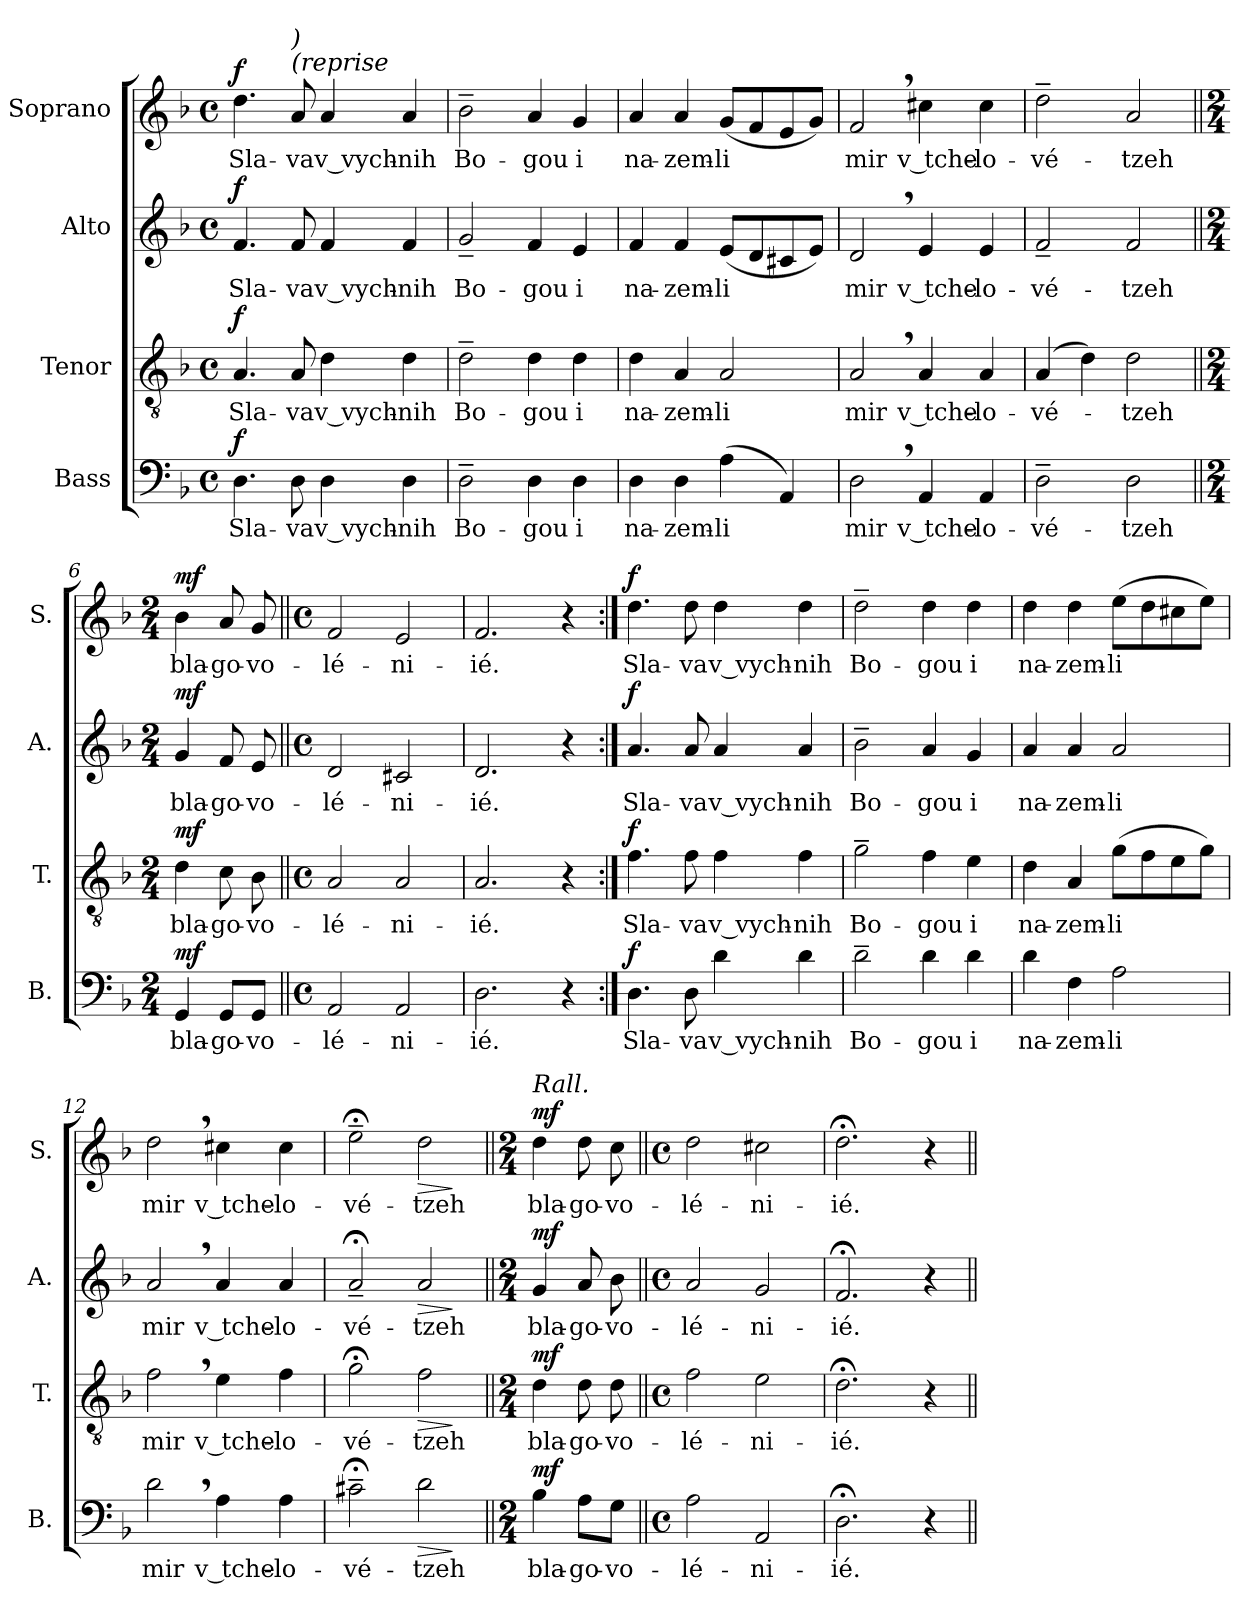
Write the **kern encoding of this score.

**kern	**text	**dynam	**kern	**text	**dynam	**kern	**text	**dynam	**kern	**text	**dynam
*part4	*part4	*part4	*part3	*part3	*part3	*part2	*part2	*part2	*part1	*part1	*part1
*staff4	*staff4	*staff4	*staff3	*staff3	*staff3	*staff2	*staff2	*staff2	*staff1	*staff1	*staff1
*I"Bass	*	*	*I"Tenor	*	*	*I"Alto	*	*	*I"Soprano	*	*
*I'B.	*	*	*I'T.	*	*	*I'A.	*	*	*I'S.	*	*
*clefF4	*	*	*clefGv2	*	*	*clefG2	*	*	*clefG2	*	*
*k[b-]	*	*	*k[b-]	*	*	*k[b-]	*	*	*k[b-]	*	*
*M4/4	*	*	*M4/4	*	*	*M4/4	*	*	*M4/4	*	*
*met(c)	*	*	*met(c)	*	*	*met(c)	*	*	*met(c)	*	*
*MM90	*	*	*MM90	*	*	*MM90	*	*	*MM90	*	*
=1	=1	=1	=1	=1	=1	=1	=1	=1	=1	=1	=1
!	!LO:LY:b	!LO:DY:a	!	!LO:LY:b	!LO:DY:a	!	!LO:LY:b	!LO:DY:a	!	!LO:LY:b	!LO:DY:a
4.D\	Sla-	f	4.A/	Sla-	f	4.f/	Sla-	f	4.dd\	Sla-	f
!	!	!	!	!	!	!	!	!	!LO:TX:a:i:t=(reprise	!	!
!	!	!	!	!	!	!	!	!	!LO:TX:a:i:t=)	!	!
!	!LO:LY:b	!	!	!LO:LY:b	!	!	!LO:LY:b	!	!	!LO:LY:b	!
8D\	-va	.	8A/	-va	.	8f/	-va	.	8a/	-va	.
!	!LO:LY:b	!	!	!LO:LY:b	!	!	!LO:LY:b	!	!	!LO:LY:b	!
4D\	v vych-	.	4d\	v vych-	.	4f/	v vych-	.	4a/	v vych-	.
!	!LO:LY:b	!	!	!LO:LY:b	!	!	!LO:LY:b	!	!	!LO:LY:b	!
4D\	-nih	.	4d\	-nih	.	4f/	-nih	.	4a/	-nih	.
=2	=2	=2	=2	=2	=2	=2	=2	=2	=2	=2	=2
!	!LO:LY:b	!	!	!LO:LY:b	!	!	!LO:LY:b	!	!	!LO:LY:b	!
2D~\	Bo-	.	2d~\	Bo-	.	2g~/	Bo-	.	2b-~\	Bo-	.
!	!LO:LY:b	!	!	!LO:LY:b	!	!	!LO:LY:b	!	!	!LO:LY:b	!
4D\	-gou	.	4d\	-gou	.	4f/	-gou	.	4a/	-gou	.
!	!LO:LY:b	!	!	!LO:LY:b	!	!	!LO:LY:b	!	!	!LO:LY:b	!
4D\	i	.	4d\	i	.	4e/	i	.	4g/	i	.
=3	=3	=3	=3	=3	=3	=3	=3	=3	=3	=3	=3
!	!LO:LY:b	!	!	!LO:LY:b	!	!	!LO:LY:b	!	!	!LO:LY:b	!
4D\	na-	.	4d\	na-	.	4f/	na-	.	4a/	na-	.
!	!LO:LY:b	!	!	!LO:LY:b	!	!	!LO:LY:b	!	!	!LO:LY:b	!
4D\	-zem-	.	4A/	-zem-	.	4f/	-zem-	.	4a/	-zem-	.
!	!LO:LY:b	!	!	!LO:LY:b	!	!	!LO:LY:b	!	!	!LO:LY:b	!
(>4A\	-li	.	2A/	-li	.	(<8e/L	-li	.	(<8g/L	-li	.
.	.	.	.	.	.	8d/	.	.	8f/	.	.
4AA/)	.	.	.	.	.	8c#X/	.	.	8e/	.	.
.	.	.	.	.	.	8e/J)	.	.	8g/J)	.	.
=4	=4	=4	=4	=4	=4	=4	=4	=4	=4	=4	=4
!	!LO:LY:b	!	!	!LO:LY:b	!	!	!LO:LY:b	!	!	!LO:LY:b	!
2D,\	mir	.	2A,/	mir	.	2d,/	mir	.	2f,/	mir	.
!	!LO:LY:b	!	!	!LO:LY:b	!	!	!LO:LY:b	!	!	!LO:LY:b	!
4AA/	v tche-	.	4A/	v tche-	.	4e/	v tche-	.	4cc#X\	v tche-	.
!	!LO:LY:b	!	!	!LO:LY:b	!	!	!LO:LY:b	!	!	!LO:LY:b	!
4AA/	-lo-	.	4A/	-lo-	.	4e/	-lo-	.	4cc#\	-lo-	.
=5	=5	=5	=5	=5	=5	=5	=5	=5	=5	=5	=5
!	!LO:LY:b	!	!	!LO:LY:b	!	!	!LO:LY:b	!	!	!LO:LY:b	!
2D~\	-vé-	.	(>4A/	-vé-	.	2f~/	-vé-	.	2dd~\	-vé-	.
.	.	.	4d\)	.	.	.	.	.	.	.	.
!	!LO:LY:b	!	!	!LO:LY:b	!	!	!LO:LY:b	!	!	!LO:LY:b	!
2D\	-tzeh	.	2d\	-tzeh	.	2f/	-tzeh	.	2a/	-tzeh	.
!!LO:LB:g=z
=6||	=6||	=6||	=6||	=6||	=6||	=6||	=6||	=6||	=6||	=6||	=6||
*M2/4	*	*	*M2/4	*	*	*M2/4	*	*	*M2/4	*	*
!	!LO:LY:b	!LO:DY:a	!	!LO:LY:b	!LO:DY:a	!	!LO:LY:b	!LO:DY:a	!	!LO:LY:b	!LO:DY:a
4GG/	bla-	mf	4d\	bla-	mf	4g/	bla-	mf	4b-\	bla-	mf
!	!LO:LY:b	!	!	!LO:LY:b	!	!	!LO:LY:b	!	!	!LO:LY:b	!
8GG/L	-go-	.	8c\	-go-	.	8f/	-go-	.	8a/	-go-	.
!	!LO:LY:b	!	!	!LO:LY:b	!	!	!LO:LY:b	!	!	!LO:LY:b	!
8GG/J	-vo-	.	8B-\	-vo-	.	8e/	-vo-	.	8g/	-vo-	.
=7||	=7||	=7||	=7||	=7||	=7||	=7||	=7||	=7||	=7||	=7||	=7||
*M4/4	*	*	*M4/4	*	*	*M4/4	*	*	*M4/4	*	*
*met(c)	*	*	*met(c)	*	*	*met(c)	*	*	*met(c)	*	*
!	!LO:LY:b	!	!	!LO:LY:b	!	!	!LO:LY:b	!	!	!LO:LY:b	!
2AA/	-lé-	.	2A/	-lé-	.	2d/	-lé-	.	2f/	-lé-	.
!	!LO:LY:b	!	!	!LO:LY:b	!	!	!LO:LY:b	!	!	!LO:LY:b	!
2AA/	-ni-	.	2A/	-ni-	.	2c#X/	-ni-	.	2e/	-ni-	.
=8	=8	=8	=8	=8	=8	=8	=8	=8	=8	=8	=8
!	!LO:LY:b	!	!	!LO:LY:b	!	!	!LO:LY:b	!	!	!LO:LY:b	!
2.D\	-ié.	.	2.A/	-ié.	.	2.d/	-ié.	.	2.f/	-ié.	.
4r	.	.	4r	.	.	4r	.	.	4r	.	.
=9:|!	=9:|!	=9:|!	=9:|!	=9:|!	=9:|!	=9:|!	=9:|!	=9:|!	=9:|!	=9:|!	=9:|!
!	!LO:LY:b	!LO:DY:a	!	!LO:LY:b	!LO:DY:a	!	!LO:LY:b	!LO:DY:a	!	!LO:LY:b	!LO:DY:a
4.D\	Sla-	f	4.f\	Sla-	f	4.a/	Sla-	f	4.dd\	Sla-	f
!	!LO:LY:b	!	!	!LO:LY:b	!	!	!LO:LY:b	!	!	!LO:LY:b	!
8D\	-va	.	8f\	-va	.	8a/	-va	.	8dd\	-va	.
!	!LO:LY:b	!	!	!LO:LY:b	!	!	!LO:LY:b	!	!	!LO:LY:b	!
4d\	v vych-	.	4f\	v vych-	.	4a/	v vych-	.	4dd\	v vych-	.
!	!LO:LY:b	!	!	!LO:LY:b	!	!	!LO:LY:b	!	!	!LO:LY:b	!
4d\	-nih	.	4f\	-nih	.	4a/	-nih	.	4dd\	-nih	.
=10	=10	=10	=10	=10	=10	=10	=10	=10	=10	=10	=10
!	!LO:LY:b	!	!	!LO:LY:b	!	!	!LO:LY:b	!	!	!LO:LY:b	!
2d~\	Bo-	.	2g~\	Bo-	.	2b-~\	Bo-	.	2dd~\	Bo-	.
!	!LO:LY:b	!	!	!LO:LY:b	!	!	!LO:LY:b	!	!	!LO:LY:b	!
4d\	-gou	.	4f\	-gou	.	4a/	-gou	.	4dd\	-gou	.
!	!LO:LY:b	!	!	!LO:LY:b	!	!	!LO:LY:b	!	!	!LO:LY:b	!
4d\	i	.	4e\	i	.	4g/	i	.	4dd\	i	.
=11	=11	=11	=11	=11	=11	=11	=11	=11	=11	=11	=11
!	!LO:LY:b	!	!	!LO:LY:b	!	!	!LO:LY:b	!	!	!LO:LY:b	!
4d\	na-	.	4d\	na-	.	4a/	na-	.	4dd\	na-	.
!	!LO:LY:b	!	!	!LO:LY:b	!	!	!LO:LY:b	!	!	!LO:LY:b	!
4F\	-zem-	.	4A/	-zem-	.	4a/	-zem-	.	4dd\	-zem-	.
!	!LO:LY:b	!	!	!LO:LY:b	!	!	!LO:LY:b	!	!	!LO:LY:b	!
2A\	-li	.	(>8g\L	-li	.	2a/	-li	.	(>8ee\L	-li	.
.	.	.	8f\	.	.	.	.	.	8dd\	.	.
.	.	.	8e\	.	.	.	.	.	8cc#X\	.	.
.	.	.	8g\J)	.	.	.	.	.	8ee\J)	.	.
=12	=12	=12	=12	=12	=12	=12	=12	=12	=12	=12	=12
!	!LO:LY:b	!	!	!LO:LY:b	!	!	!LO:LY:b	!	!	!LO:LY:b	!
2d,\	mir	.	2f,\	mir	.	2a,/	mir	.	2dd,\	mir	.
!	!LO:LY:b	!	!	!LO:LY:b	!	!	!LO:LY:b	!	!	!LO:LY:b	!
4A\	v tche-	.	4e\	v tche-	.	4a/	v tche-	.	4cc#X\	v tche-	.
!	!LO:LY:b	!	!	!LO:LY:b	!	!	!LO:LY:b	!	!	!LO:LY:b	!
4A\	-lo-	.	4f\	-lo-	.	4a/	-lo-	.	4cc#\	-lo-	.
!!LO:PB:g=z
=13	=13	=13	=13	=13	=13	=13	=13	=13	=13	=13	=13
!	!LO:LY:b	!	!	!LO:LY:b	!	!	!LO:LY:b	!	!	!LO:LY:b	!
2c#X;<~\	-vé-	.	2g;<\	-vé-	.	2a;<~/	-vé-	.	2ee;<~\	-vé-	.
!	!LO:LY:b	!LO:HP:b	!	!LO:LY:b	!LO:HP:b	!	!LO:LY:b	!LO:HP:b	!	!LO:LY:b	!LO:HP:b
2d\	-tzeh	>	2f\	-tzeh	>	2a/	-tzeh	>	2dd\	-tzeh	>
.	.	]	.	.	]	.	.	]	.	.	]
=14||	=14||	=14||	=14||	=14||	=14||	=14||	=14||	=14||	=14||	=14||	=14||
*M2/4	*	*	*M2/4	*	*	*M2/4	*	*	*M2/4	*	*
!	!	!	!	!	!	!	!	!	!LO:TX:a:i:t=Rall.	!	!
!	!LO:LY:b	!LO:DY:a	!	!LO:LY:b	!LO:DY:a	!	!LO:LY:b	!LO:DY:a	!	!LO:LY:b	!LO:DY:a
4B-\	bla-	mf	4d\	bla-	mf	4g/	bla-	mf	4dd\	bla-	mf
!	!LO:LY:b	!	!	!LO:LY:b	!	!	!LO:LY:b	!	!	!LO:LY:b	!
8A\L	-go-	.	8d\	-go-	.	8a/	-go-	.	8dd\	-go-	.
!	!LO:LY:b	!	!	!LO:LY:b	!	!	!LO:LY:b	!	!	!LO:LY:b	!
8G\J	-vo-	.	8d\	-vo-	.	8b-\	-vo-	.	8cc\	-vo-	.
=15||	=15||	=15||	=15||	=15||	=15||	=15||	=15||	=15||	=15||	=15||	=15||
*M4/4	*	*	*M4/4	*	*	*M4/4	*	*	*M4/4	*	*
*met(c)	*	*	*met(c)	*	*	*met(c)	*	*	*met(c)	*	*
!	!LO:LY:b	!	!	!LO:LY:b	!	!	!LO:LY:b	!	!	!LO:LY:b	!
2A\	-lé-	.	2f\	-lé-	.	2a/	-lé-	.	2dd\	-lé-	.
!	!LO:LY:b	!	!	!LO:LY:b	!	!	!LO:LY:b	!	!	!LO:LY:b	!
2AA/	-ni-	.	2e\	-ni-	.	2g/	-ni-	.	2cc#X\	-ni-	.
=16	=16	=16	=16	=16	=16	=16	=16	=16	=16	=16	=16
!	!LO:LY:b	!	!	!LO:LY:b	!	!	!LO:LY:b	!	!	!LO:LY:b	!
2.D;<\	-ié.	.	2.d;<\	-ié.	.	2.f;</	-ié.	.	2.dd;<\	-ié.	.
4r	.	.	4r	.	.	4r	.	.	4r	.	.
=||	=||	=||	=||	=||	=||	=||	=||	=||	=||	=||	=||
*-	*-	*-	*-	*-	*-	*-	*-	*-	*-	*-	*-
